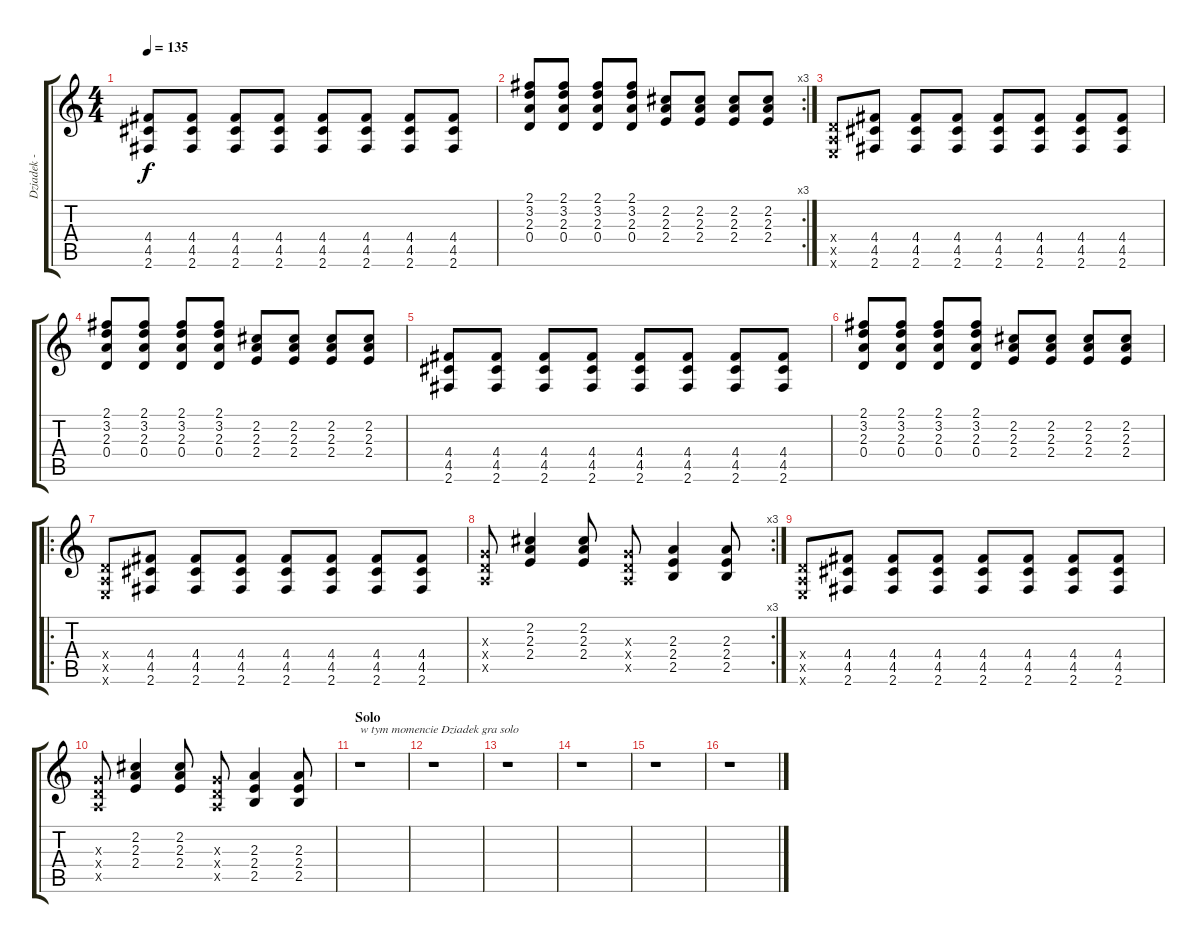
\track ("Dziadek - gitara 2" "Dziadek - ") {instrument distortionguitar}
\staff {score tabs}
\tuning (E4 B3 G3 D3 A2 E2) {hide}
\ts (4 4)
\tempo 135
\clef g2
\ks c
(4.4 4.5 2.6).8{dy f} (4.4 4.5 2.6).8 (4.4 4.5 2.6).8 (4.4 4.5 2.6).8 (4.4 4.5 2.6).8 (4.4 4.5 2.6).8 (4.4 4.5 2.6).8 (4.4 4.5 2.6).8 |
\rc 3
(2.1 3.2 2.3 0.4).8 (2.1 3.2 2.3 0.4).8 (2.1 3.2 2.3 0.4).8 (2.1 3.2 2.3 0.4).8 (2.2 2.3 2.4).8 (2.2 2.3 2.4).8 (2.2 2.3 2.4).8 (2.2 2.3 2.4).8 |
(0.4{x} 0.5{x} 0.6{x}).8 (4.4 4.5 2.6).8 (4.4 4.5 2.6).8 (4.4 4.5 2.6).8 (4.4 4.5 2.6).8 (4.4 4.5 2.6).8 (4.4 4.5 2.6).8 (4.4 4.5 2.6).8 |
(2.1 3.2 2.3 0.4).8 (2.1 3.2 2.3 0.4).8 (2.1 3.2 2.3 0.4).8 (2.1 3.2 2.3 0.4).8 (2.2 2.3 2.4).8 (2.2 2.3 2.4).8 (2.2 2.3 2.4).8 (2.2 2.3 2.4).8 |
(4.4 4.5 2.6).8 (4.4 4.5 2.6).8 (4.4 4.5 2.6).8 (4.4 4.5 2.6).8 (4.4 4.5 2.6).8 (4.4 4.5 2.6).8 (4.4 4.5 2.6).8 (4.4 4.5 2.6).8 |
(2.1 3.2 2.3 0.4).8 (2.1 3.2 2.3 0.4).8 (2.1 3.2 2.3 0.4).8 (2.1 3.2 2.3 0.4).8 (2.2 2.3 2.4).8 (2.2 2.3 2.4).8 (2.2 2.3 2.4).8 (2.2 2.3 2.4).8 |
\ro
(0.4{x} 0.5{x} 0.6{x}).8 (4.4 4.5 2.6).8 (4.4 4.5 2.6).8 (4.4 4.5 2.6).8 (4.4 4.5 2.6).8 (4.4 4.5 2.6).8 (4.4 4.5 2.6).8 (4.4 4.5 2.6).8 |
\rc 3
(0.3{x} 0.4{x} 0.5{x}).8 (2.2 2.3 2.4).4 (2.2 2.3 2.4).8 (0.3{x} 0.4{x} 0.5{x}).8 (2.3 2.4 2.5).4 (2.3 2.4 2.5).8 |
(0.4{x} 0.5{x} 0.6{x}).8 (4.4 4.5 2.6).8 (4.4 4.5 2.6).8 (4.4 4.5 2.6).8 (4.4 4.5 2.6).8 (4.4 4.5 2.6).8 (4.4 4.5 2.6).8 (4.4 4.5 2.6).8 |
(0.3{x} 0.4{x} 0.5{x}).8 (2.2 2.3 2.4).4 (2.2 2.3 2.4).8 (0.3{x} 0.4{x} 0.5{x}).8 (2.3 2.4 2.5).4 (2.3 2.4 2.5).8 |
\section ("" "Solo")
r.1{txt "w tym momencie Dziadek gra solo"} |
r.1 |
r.1 |
r.1 |
r.1 |
r.1
